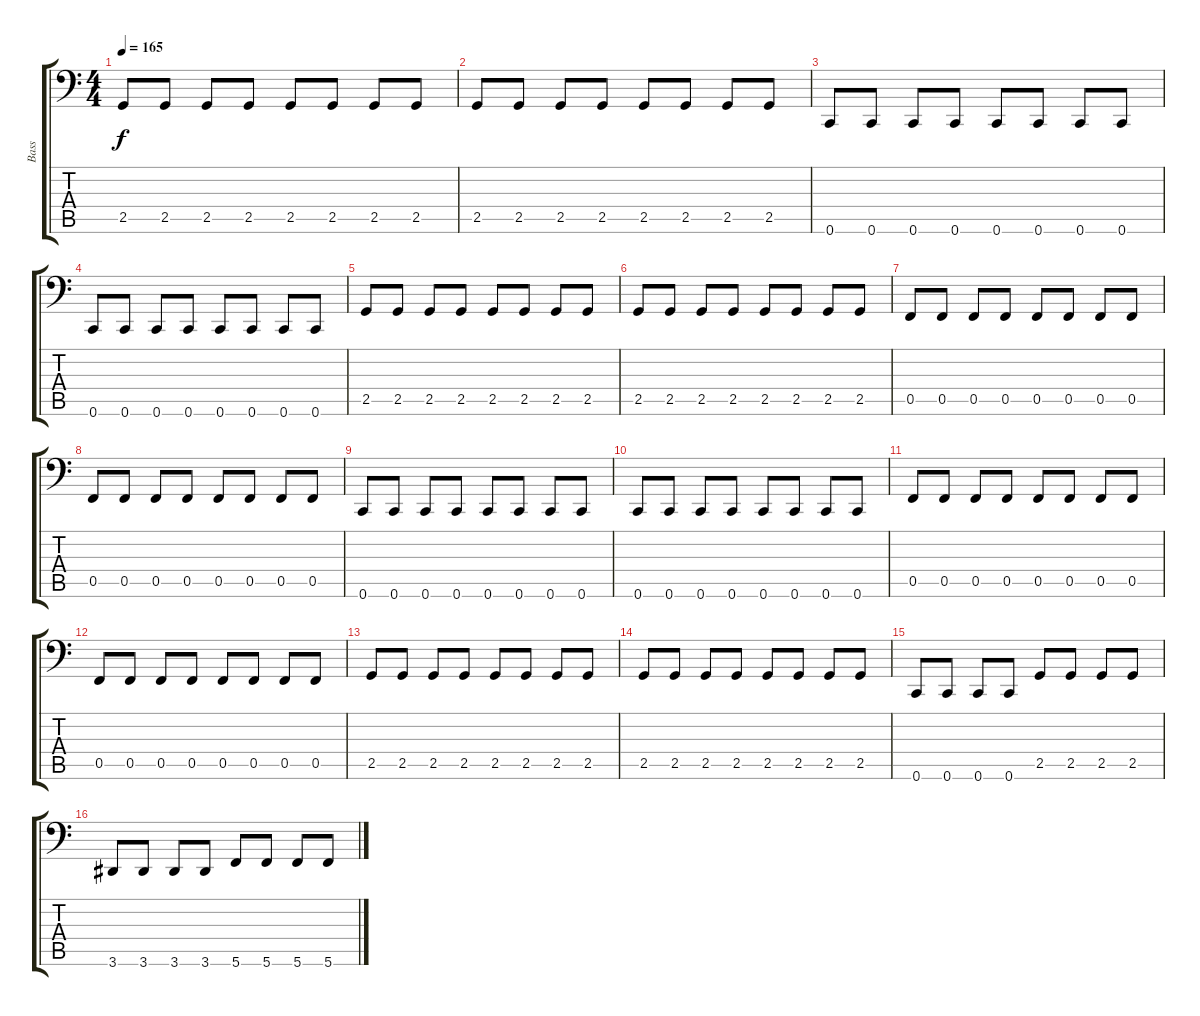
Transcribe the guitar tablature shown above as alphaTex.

\track ("Bass" "Bass") {instrument electricbasspick}
\staff {score tabs}
\tuning (C3 G2 Eb2 Bb1 F1 C1) {hide}
\ts (4 4)
\tempo 165
\clef f4
\ks c
2.5.8{dy f} 2.5.8 2.5.8 2.5.8 2.5.8 2.5.8 2.5.8 2.5.8 |
2.5.8 2.5.8 2.5.8 2.5.8 2.5.8 2.5.8 2.5.8 2.5.8 |
0.6.8 0.6.8 0.6.8 0.6.8 0.6.8 0.6.8 0.6.8 0.6.8 |
0.6.8 0.6.8 0.6.8 0.6.8 0.6.8 0.6.8 0.6.8 0.6.8 |
2.5.8 2.5.8 2.5.8 2.5.8 2.5.8 2.5.8 2.5.8 2.5.8 |
2.5.8 2.5.8 2.5.8 2.5.8 2.5.8 2.5.8 2.5.8 2.5.8 |
0.5.8 0.5.8 0.5.8 0.5.8 0.5.8 0.5.8 0.5.8 0.5.8 |
0.5.8 0.5.8 0.5.8 0.5.8 0.5.8 0.5.8 0.5.8 0.5.8 |
0.6.8 0.6.8 0.6.8 0.6.8 0.6.8 0.6.8 0.6.8 0.6.8 |
0.6.8 0.6.8 0.6.8 0.6.8 0.6.8 0.6.8 0.6.8 0.6.8 |
0.5.8 0.5.8 0.5.8 0.5.8 0.5.8 0.5.8 0.5.8 0.5.8 |
0.5.8 0.5.8 0.5.8 0.5.8 0.5.8 0.5.8 0.5.8 0.5.8 |
2.5.8 2.5.8 2.5.8 2.5.8 2.5.8 2.5.8 2.5.8 2.5.8 |
2.5.8 2.5.8 2.5.8 2.5.8 2.5.8 2.5.8 2.5.8 2.5.8 |
0.6.8 0.6.8 0.6.8 0.6.8 2.5.8 2.5.8 2.5.8 2.5.8 |
3.6.8 3.6.8 3.6.8 3.6.8 5.6.8 5.6.8 5.6.8 5.6.8
